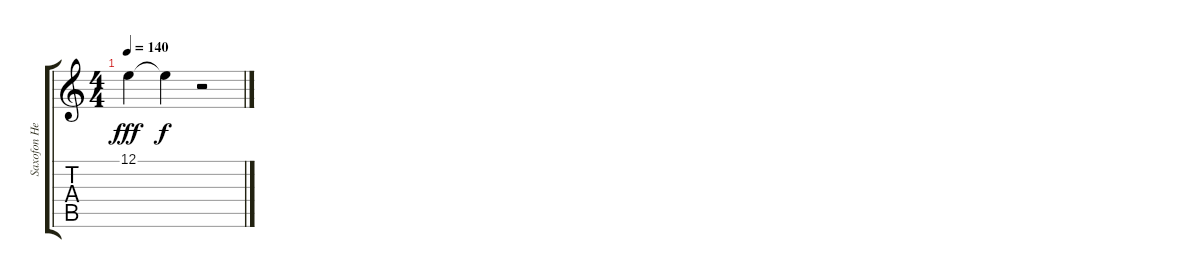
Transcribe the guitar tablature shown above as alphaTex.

\track ("Saxofon Hector Moncada" "Saxofon He") {instrument tenorsax}
\staff {score tabs}
\tuning (E4 B3 G3 D3 A2 E2) {hide}
\ts (4 4)
\tempo 140
\clef g2
\ks c
12.1.4{dy fff} 12.1{t}.4{dy f} r.2
